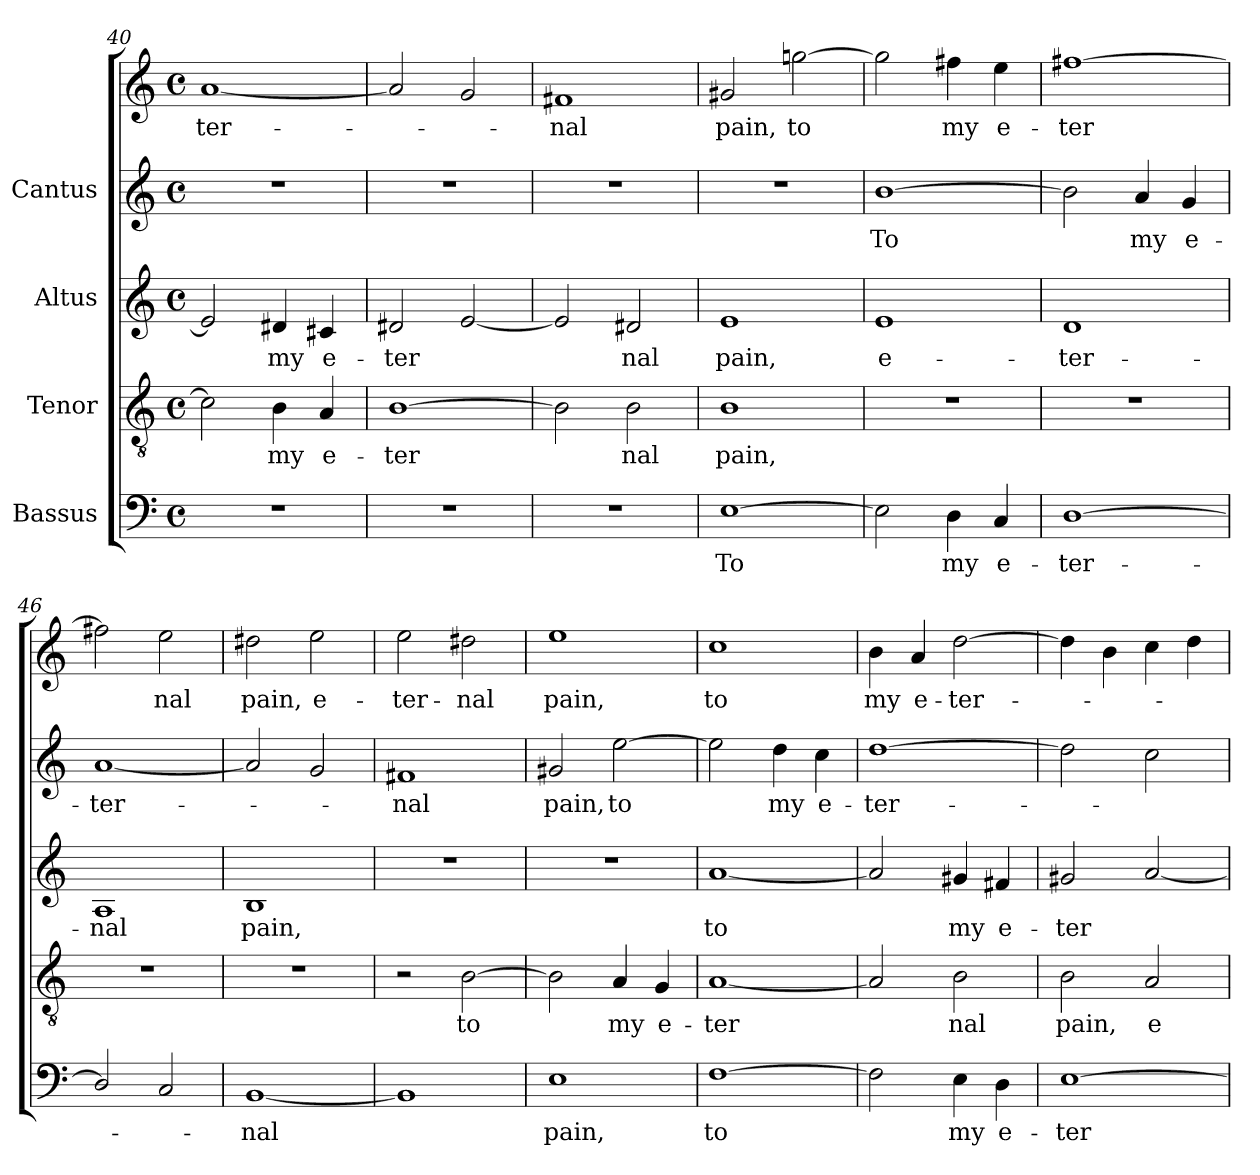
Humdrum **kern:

**kern	**text	**kern	**text	**kern	**text	**kern	**text	**kern	**text
*part4	*part4	*part3	*part3	*part2	*part2	*part1	*part1	*part1	*part1
*staff5	*staff5	*staff4	*staff4	*staff3	*staff3	*staff2	*staff2	*staff1	*staff1
*I"Bassus	*	*I"Tenor	*	*I"Altus	*	*I"Cantus	*	*	*
*clefF4	*	*clefGv2	*	*clefG2	*	*clefG2	*	*clefG2	*
*M4/4	*	*M4/4	*	*M4/4	*	*M4/4	*	*M4/4	*
*met(c)	*	*met(c)	*	*met(c)	*	*met(c)	*	*met(c)	*
=40	=40	=40	=40	=40	=40	=40	=40	=40	=40
!	!	!	!LO:LY:b:cj	!	!LO:LY:b:cj	!	!	!	!LO:LY:b:cj
1r	.	2c\]	.	2e/]	.	1r	.	[<1a	-ter-
!	!	!	!LO:LY:b:cj	!	!LO:LY:b:cj	!	!	!	!
.	.	4B\	my	4d#X/	my	.	.	.	.
!	!	!	!LO:LY:b:cj	!	!LO:LY:b:cj	!	!	!	!
.	.	4A/	e-	4c#X/	e-	.	.	.	.
=41	=41	=41	=41	=41	=41	=41	=41	=41	=41
!	!	!	!LO:LY:b:cj	!	!LO:LY:b:cj	!	!	!	!
1r	.	[>1B	-ter-	2d#X/	-ter-	1r	.	2a/]	.
!	!	!	!	!	!LO:LY:b:cj	!	!	!	!
.	.	.	.	[<2e/	--	.	.	2g/	.
=42	=42	=42	=42	=42	=42	=42	=42	=42	=42
!	!	!	!LO:LY:b:cj	!	!LO:LY:b:cj	!	!	!	!LO:LY:b:cj
1r	.	2B\]	-	2e/]	-	1r	.	1f#X	-nal
!	!	!	!LO:LY:b:cj	!	!LO:LY:b:cj	!	!	!	!
.	.	2B\	nal	2d#X/	nal	.	.	.	.
=43	=43	=43	=43	=43	=43	=43	=43	=43	=43
!	!LO:LY:b:cj	!	!LO:LY:b:cj	!	!LO:LY:b:cj	!	!	!	!LO:LY:b:cj
[>1E	To	1B	pain,	1e	pain,	1r	.	2g#X/	pain,
!	!	!	!	!	!	!	!	!	!LO:LY:b:cj
.	.	.	.	.	.	.	.	[>2ggn\	to
=44	=44	=44	=44	=44	=44	=44	=44	=44	=44
!	!LO:LY:b:cj	!	!	!	!LO:LY:b:cj	!	!LO:LY:b:cj	!	!LO:LY:b:cj
2E\]	.	1r	.	1e	e-	[>1b	-To	2gg\]	.
!	!LO:LY:b:cj	!	!	!	!	!	!	!	!LO:LY:b:cj
4D\	my	.	.	.	.	.	.	4ff#X\	my
!	!LO:LY:b:cj	!	!	!	!	!	!	!	!LO:LY:b:cj
4C/	e-	.	.	.	.	.	.	4ee\	e-
!!LO:PB:g=z
=45	=45	=45	=45	=45	=45	=45	=45	=45	=45
!	!LO:LY:b:cj	!	!	!	!LO:LY:b:cj	!	!LO:LY:b:cj	!	!LO:LY:b:cj
[<1D	-ter-	1r	.	1d	-ter-	2b\]	-	[>1ff#X	ter-
!	!	!	!	!	!	!	!LO:LY:b:cj	!	!
.	.	.	.	.	.	4a/	my	.	.
!	!	!	!	!	!	!	!LO:LY:b:cj	!	!
.	.	.	.	.	.	4g/	e-	.	.
=46	=46	=46	=46	=46	=46	=46	=46	=46	=46
!	!	!	!	!	!LO:LY:b:cj	!	!LO:LY:b:cj	!	!LO:LY:b:cj
2D/]	.	1r	.	1A	-nal	[<1a	ter-	2ff#X\]	-
!	!	!	!	!	!	!	!	!	!LO:LY:b:cj
2C/	.	.	.	.	.	.	.	2ee\	nal
=47	=47	=47	=47	=47	=47	=47	=47	=47	=47
!	!LO:LY:b:cj	!	!	!	!LO:LY:b:cj	!	!	!	!LO:LY:b:cj
[<1BB	-nal	1r	.	1B	pain,	2a/]	.	2dd#X\	-pain,
!	!	!	!	!	!	!	!	!	!LO:LY:b:cj
.	.	.	.	.	.	2g/	.	2ee\	e-
=48	=48	=48	=48	=48	=48	=48	=48	=48	=48
!	!	!	!	!	!	!	!LO:LY:b:cj	!	!LO:LY:b:cj
1BB]	.	2r	.	1r	.	1f#X	nal	2ee\	-ter-
!	!	!	!LO:LY:b:cj	!	!	!	!	!	!LO:LY:b:cj
.	.	[>2B\	to	.	.	.	.	2dd#X\	-nal
=49	=49	=49	=49	=49	=49	=49	=49	=49	=49
!	!LO:LY:b:cj	!	!LO:LY:b:cj	!	!	!	!LO:LY:b:cj	!	!LO:LY:b:cj
1E	pain,	2B\]	.	1r	.	2g#X/	pain,	1ee	pain,
!	!	!	!LO:LY:b:cj	!	!	!	!LO:LY:b:cj	!	!
.	.	4A/	my	.	.	[>2ee\	to	.	.
!	!	!	!LO:LY:b:cj	!	!	!	!	!	!
.	.	4G/	e-	.	.	.	.	.	.
=50	=50	=50	=50	=50	=50	=50	=50	=50	=50
!	!LO:LY:b:cj	!	!LO:LY:b:cj	!	!LO:LY:b:cj	!	!LO:LY:b:cj	!	!LO:LY:b:cj
[>1F	to	[<1A	-ter-	[<1a	to	2ee\]	.	1cc	to
!	!	!	!	!	!	!	!LO:LY:b:cj	!	!
.	.	.	.	.	.	4dd\	my	.	.
!	!	!	!	!	!	!	!LO:LY:b:cj	!	!
.	.	.	.	.	.	4cc\	e-	.	.
!!LO:LB:g=z
=51	=51	=51	=51	=51	=51	=51	=51	=51	=51
!	!LO:LY:b:cj	!	!LO:LY:b:cj	!	!LO:LY:b:cj	!	!LO:LY:b:cj	!	!LO:LY:b:cj
2F\]	.	2A/]	-	2a/]	.	[>1dd	-ter-	4b\	-my
!	!	!	!	!	!	!	!	!	!LO:LY:b:cj
.	.	.	.	.	.	.	.	4a/	e-
!	!LO:LY:b:cj	!	!LO:LY:b:cj	!	!LO:LY:b:cj	!	!	!	!LO:LY:b:cj
4E\	my	2B\	nal	4g#X/	my	.	.	[>2dd\	-ter-
!	!LO:LY:b:cj	!	!	!	!LO:LY:b:cj	!	!	!	!
4D\	e-	.	.	4f#X/	e-	.	.	.	.
=52	=52	=52	=52	=52	=52	=52	=52	=52	=52
!	!LO:LY:b:cj	!	!LO:LY:b:cj	!	!LO:LY:b:cj	!	!	!	!
[>1E	-ter-	2B\	pain,	2g#X/	-ter-	2dd\]	.	4dd\]	.
.	.	.	.	.	.	.	.	4b\	.
!	!	!	!LO:LY:b:cj	!	!LO:LY:b:cj	!	!	!	!
.	.	2A/	e-	[<2a/	--	2cc\	.	4cc\	.
.	.	.	.	.	.	.	.	4dd\	.
=	=	=	=	=	=	=	=	=	=
*-	*-	*-	*-	*-	*-	*-	*-	*-	*-
